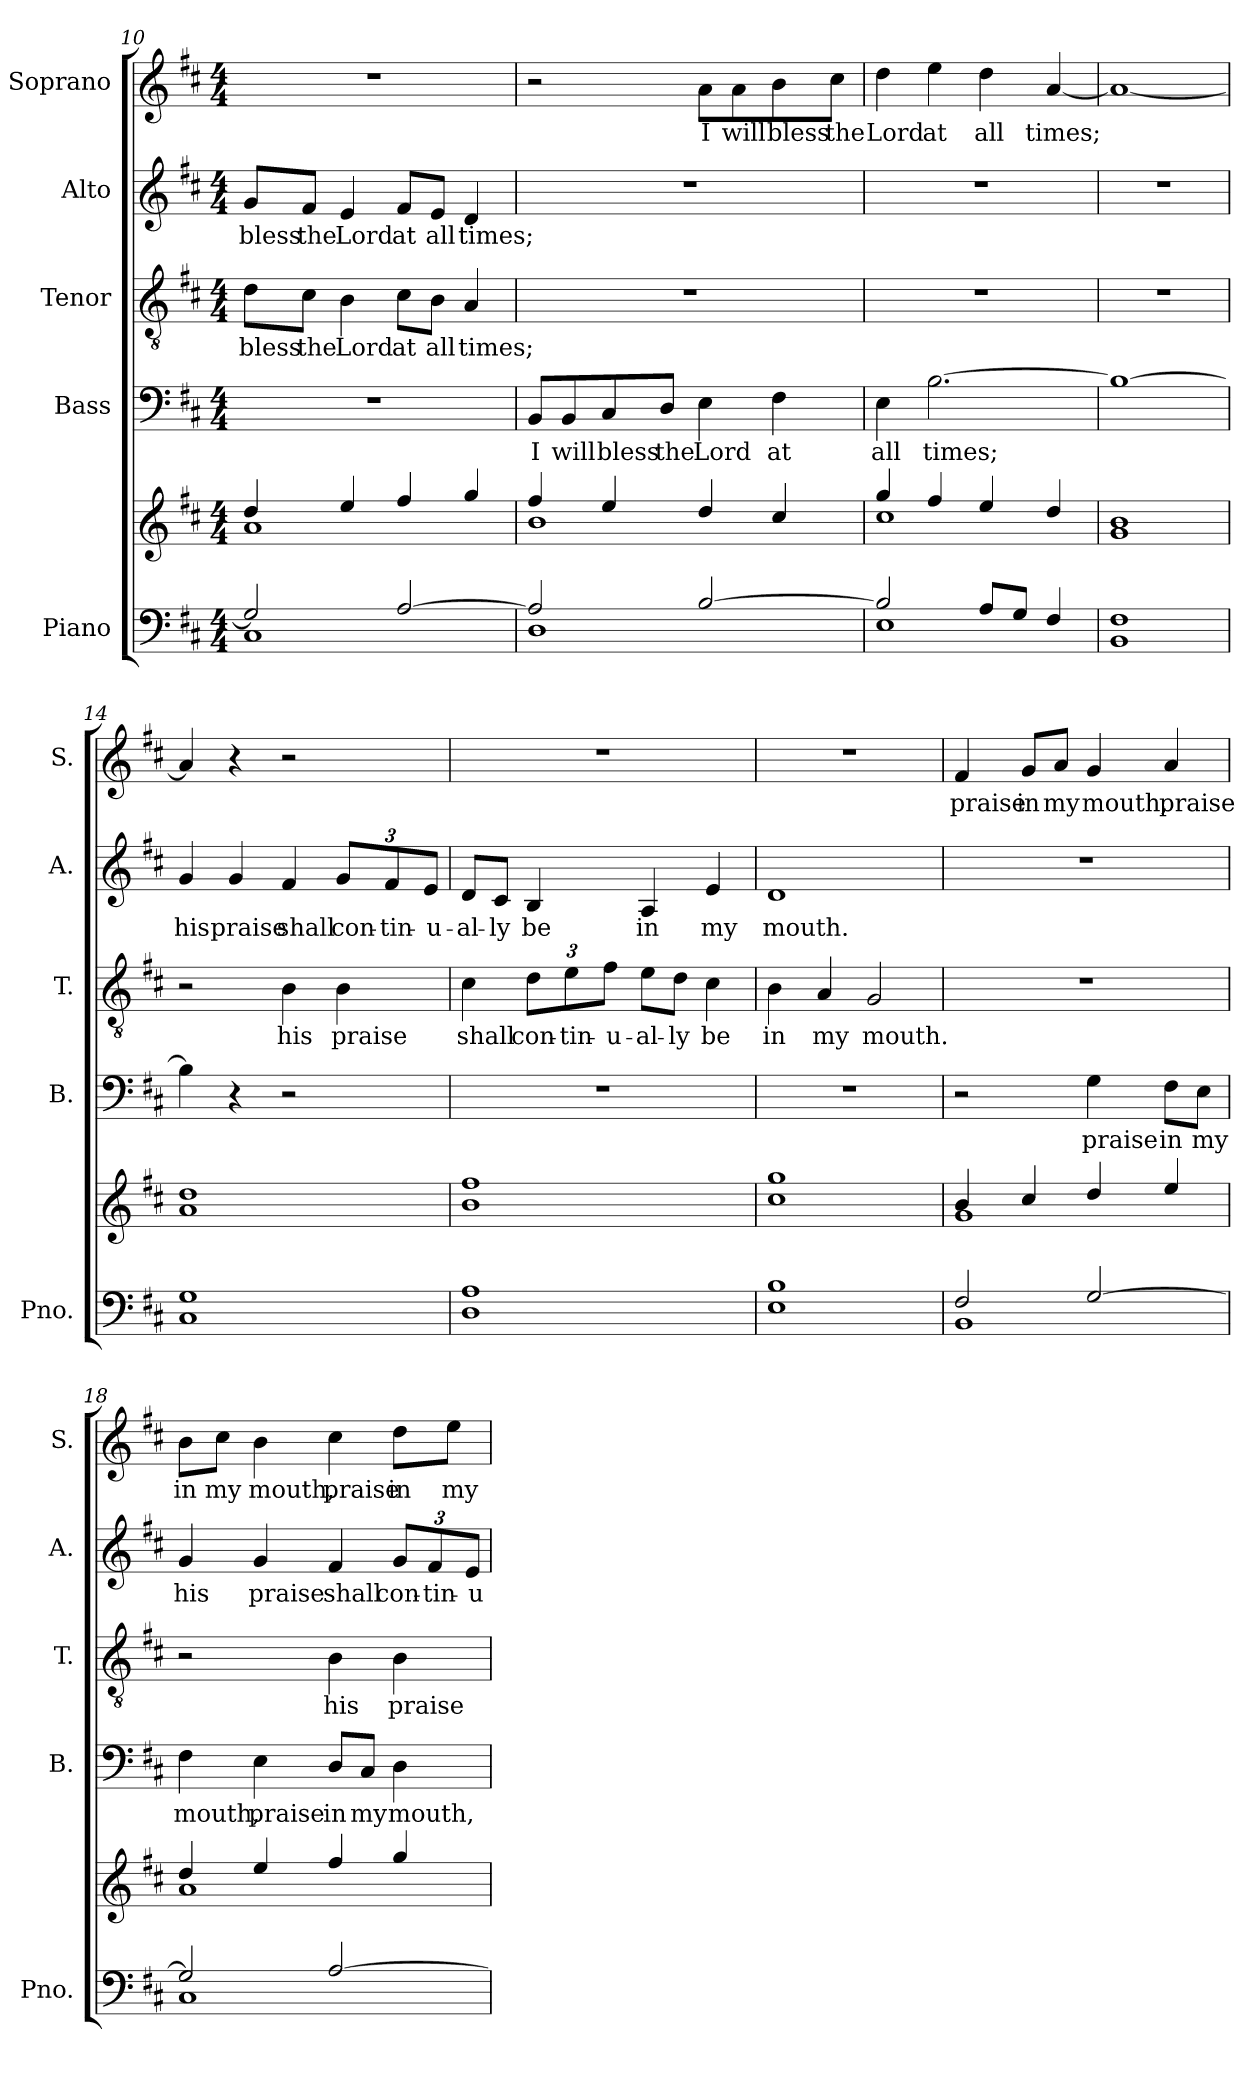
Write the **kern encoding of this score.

**kern	**kern	**kern	**text	**kern	**text	**kern	**text	**kern	**text
*part5	*part5	*part4	*part4	*part3	*part3	*part2	*part2	*part1	*part1
*staff6	*staff5	*staff4	*staff4	*staff3	*staff3	*staff2	*staff2	*staff1	*staff1
*I"Piano	*	*I"Bass	*	*I"Tenor	*	*I"Alto	*	*I"Soprano	*
*I'Pno.	*	*I'B.	*	*I'T.	*	*I'A.	*	*I'S.	*
*clefF4	*clefG2	*clefF4	*	*clefGv2	*	*clefG2	*	*clefG2	*
*k[f#c#]	*k[f#c#]	*k[f#c#]	*	*k[f#c#]	*	*k[f#c#]	*	*k[f#c#]	*
*M4/4	*M4/4	*M4/4	*	*M4/4	*	*M4/4	*	*M4/4	*
=10	=10	=10	=10	=10	=10	=10	=10	=10	=10
*^	*^	*	*	*	*	*	*	*	*
!	!	!	!	!	!	!	!LO:LY:b	!	!LO:LY:b	!	!
2G/]	1C#	4dd/	1a	1r	.	8d\L	bless	8g/L	bless	1r	.
!	!	!	!	!	!	!	!LO:LY:b	!	!LO:LY:b	!	!
.	.	.	.	.	.	8c#\J	the	8f#/J	the	.	.
!	!	!	!	!	!	!	!LO:LY:b	!	!LO:LY:b	!	!
.	.	4ee/	.	.	.	4B\	Lord	4e/	Lord	.	.
!	!	!	!	!	!	!	!LO:LY:b	!	!LO:LY:b	!	!
[2A/	.	4ff#/	.	.	.	8c#\L	at	8f#/L	at	.	.
!	!	!	!	!	!	!	!LO:LY:b	!	!LO:LY:b	!	!
.	.	.	.	.	.	8B\J	all	8e/J	all	.	.
!	!	!	!	!	!	!	!LO:LY:b	!	!LO:LY:b	!	!
.	.	4gg/	.	.	.	4A/	times;	4d/	times;	.	.
!!LO:LB:g=z
=11	=11	=11	=11	=11	=11	=11	=11	=11	=11	=11	=11
!	!	!	!	!	!LO:LY:b	!	!	!	!	!	!
2A/]	1D	4ff#/	1b	8BB/L	I	1r	.	1r	.	2r	.
!	!	!	!	!	!LO:LY:b	!	!	!	!	!	!
.	.	.	.	8BB/	will	.	.	.	.	.	.
!	!	!	!	!	!LO:LY:b	!	!	!	!	!	!
.	.	4ee/	.	8C#/	bless	.	.	.	.	.	.
!	!	!	!	!	!LO:LY:b	!	!	!	!	!	!
.	.	.	.	8D/J	the	.	.	.	.	.	.
!	!	!	!	!	!LO:LY:b	!	!	!	!	!	!LO:LY:b
[2B/	.	4dd/	.	4E\	Lord	.	.	.	.	8a\L	I
!	!	!	!	!	!	!	!	!	!	!	!LO:LY:b
.	.	.	.	.	.	.	.	.	.	8a\	will
!	!	!	!	!	!LO:LY:b	!	!	!	!	!	!LO:LY:b
.	.	4cc#/	.	4F#\	at	.	.	.	.	8b\	bless
!	!	!	!	!	!	!	!	!	!	!	!LO:LY:b
.	.	.	.	.	.	.	.	.	.	8cc#\J	the
=12	=12	=12	=12	=12	=12	=12	=12	=12	=12	=12	=12
!	!	!	!	!	!LO:LY:b	!	!	!	!	!	!LO:LY:b
2B/]	1E	4gg/	1cc#	4E\	all	1r	.	1r	.	4dd\	Lord
!	!	!	!	!	!LO:LY:b	!	!	!	!	!	!LO:LY:b
.	.	4ff#/	.	[2.B\	times;	.	.	.	.	4ee\	at
!	!	!	!	!	!	!	!	!	!	!	!LO:LY:b
8A/L	.	4ee/	.	.	.	.	.	.	.	4dd\	all
8G/J	.	.	.	.	.	.	.	.	.	.	.
!	!	!	!	!	!	!	!	!	!	!	!LO:LY:b
4F#/	.	4dd/	.	.	.	.	.	.	.	[4a/	times;
*v	*v	*	*	*	*	*	*	*	*	*	*
*	*v	*v	*	*	*	*	*	*	*	*
=13	=13	=13	=13	=13	=13	=13	=13	=13	=13
1BB 1F#	1g 1b	1B_	.	1r	.	1r	.	1a_	.
=14	=14	=14	=14	=14	=14	=14	=14	=14	=14
!	!	!	!	!	!	!	!LO:LY:b	!	!
1C# 1G	1a 1dd	4B\]	.	2r	.	4g/	his	4a/]	.
!	!	!	!	!	!	!	!LO:LY:b	!	!
.	.	4r	.	.	.	4g/	praise	4r	.
!	!	!	!	!	!LO:LY:b	!	!LO:LY:b	!	!
.	.	2r	.	4B\	his	4f#/	shall	2r	.
!	!	!	!	!	!LO:LY:b	!	!	!	!
*	*	*	*	*	*	*Xbrackettup	*	*	*
!	!	!	!	!	!	!	!LO:LY:b	!	!
.	.	.	.	4B\	praise	12g/L	con-	.	.
!	!	!	!	!	!	!	!LO:LY:b	!	!
.	.	.	.	.	.	12f#/	-tin-	.	.
!	!	!	!	!	!	!	!LO:LY:b	!	!
.	.	.	.	.	.	12e/J	-u-	.	.
!!LO:PB:g=z
=15	=15	=15	=15	=15	=15	=15	=15	=15	=15
!	!	!	!	!	!LO:LY:b	!	!LO:LY:b	!	!
1D 1A	1b 1ff#	1r	.	4c#\	shall	8d/L	-al-	1r	.
!	!	!	!	!	!	!	!LO:LY:b	!	!
.	.	.	.	.	.	8c#/J	-ly	.	.
*	*	*	*	*Xbrackettup	*	*	*	*	*
!	!	!	!	!	!LO:LY:b	!	!LO:LY:b	!	!
.	.	.	.	12d\L	con-	4B/	be	.	.
!	!	!	!	!	!LO:LY:b	!	!	!	!
.	.	.	.	12e\	-tin-	.	.	.	.
!	!	!	!	!	!LO:LY:b	!	!	!	!
.	.	.	.	12f#\J	-u-	.	.	.	.
!	!	!	!	!	!LO:LY:b	!	!LO:LY:b	!	!
.	.	.	.	8e\L	-al-	4A/	in	.	.
!	!	!	!	!	!LO:LY:b	!	!	!	!
.	.	.	.	8d\J	-ly	.	.	.	.
!	!	!	!	!	!LO:LY:b	!	!LO:LY:b	!	!
.	.	.	.	4c#\	be	4e/	my	.	.
=16	=16	=16	=16	=16	=16	=16	=16	=16	=16
!	!	!	!	!	!LO:LY:b	!	!LO:LY:b	!	!
1E 1B	1cc# 1gg	1r	.	4B\	in	1d	mouth.	1r	.
!	!	!	!	!	!LO:LY:b	!	!	!	!
.	.	.	.	4A/	my	.	.	.	.
!	!	!	!	!	!LO:LY:b	!	!	!	!
.	.	.	.	2G/	mouth.	.	.	.	.
=17	=17	=17	=17	=17	=17	=17	=17	=17	=17
*^	*^	*	*	*	*	*	*	*	*
!	!	!	!	!	!	!	!	!	!	!	!LO:LY:b
2F#/	1BB	4b/	1g	2r	.	1r	.	1r	.	4f#/	praise
!	!	!	!	!	!	!	!	!	!	!	!LO:LY:b
.	.	4cc#/	.	.	.	.	.	.	.	8g/L	in
!	!	!	!	!	!	!	!	!	!	!	!LO:LY:b
.	.	.	.	.	.	.	.	.	.	8a/J	my
!	!	!	!	!	!LO:LY:b	!	!	!	!	!	!LO:LY:b
[2G/	.	4dd/	.	4G\	praise	.	.	.	.	4g/	mouth,
!	!	!	!	!	!LO:LY:b	!	!	!	!	!	!LO:LY:b
.	.	4ee/	.	8F#\L	in	.	.	.	.	4a/	praise
!	!	!	!	!	!LO:LY:b	!	!	!	!	!	!
.	.	.	.	8E\J	my	.	.	.	.	.	.
!!LO:LB:g=z
=18	=18	=18	=18	=18	=18	=18	=18	=18	=18	=18	=18
!	!	!	!	!	!LO:LY:b	!	!	!	!LO:LY:b	!	!LO:LY:b
2G/]	1C#	4dd/	1a	4F#\	mouth,	2r	.	4g/	his	8b\L	in
!	!	!	!	!	!	!	!	!	!	!	!LO:LY:b
.	.	.	.	.	.	.	.	.	.	8cc#\J	my
!	!	!	!	!	!LO:LY:b	!	!	!	!LO:LY:b	!	!LO:LY:b
.	.	4ee/	.	4E\	praise	.	.	4g/	praise	4b\	mouth,
!	!	!	!	!	!LO:LY:b	!	!LO:LY:b	!	!LO:LY:b	!	!LO:LY:b
[2A/	.	4ff#/	.	8D/L	in	4B\	his	4f#/	shall	4cc#\	praise
!	!	!	!	!	!LO:LY:b	!	!	!	!	!	!
.	.	.	.	8C#/J	my	.	.	.	.	.	.
!	!	!	!	!	!LO:LY:b	!	!LO:LY:b	!	!LO:LY:b	!	!LO:LY:b
.	.	4gg/	.	4D\	mouth,	4B\	praise	12g/L	con-	8dd\L	in
!	!	!	!	!	!	!	!	!	!LO:LY:b	!	!
.	.	.	.	.	.	.	.	12f#/	-tin-	.	.
!	!	!	!	!	!	!	!	!	!	!	!LO:LY:b
.	.	.	.	.	.	.	.	.	.	8ee\J	my
!	!	!	!	!	!	!	!	!	!LO:LY:b	!	!
.	.	.	.	.	.	.	.	12e/J	-u-	.	.
*v	*v	*	*	*	*	*	*	*	*	*	*
*	*v	*v	*	*	*	*	*	*	*	*
=	=	=	=	=	=	=	=	=	=
*-	*-	*-	*-	*-	*-	*-	*-	*-	*-
